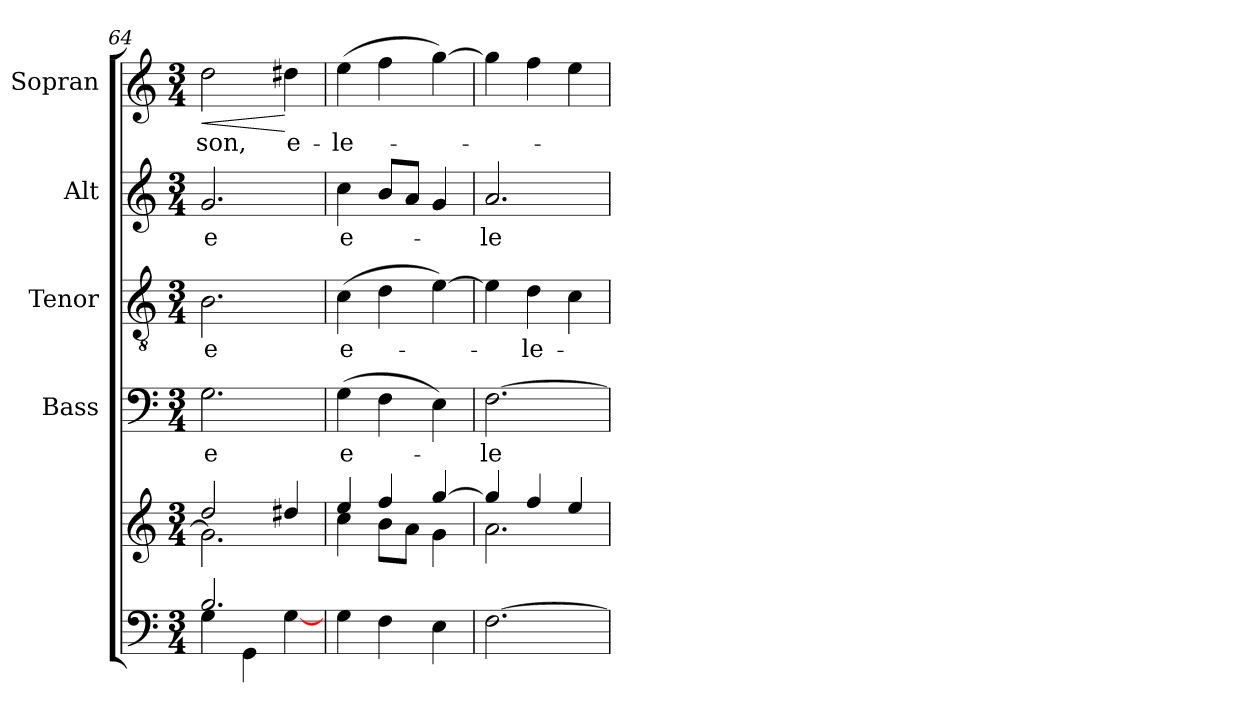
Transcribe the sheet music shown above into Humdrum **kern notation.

**kern	**kern	**kern	**text	**kern	**text	**kern	**text	**kern	**text	**dynam
*part5	*part5	*part4	*part4	*part3	*part3	*part2	*part2	*part1	*part1	*part1
*staff6	*staff5	*staff4	*staff4	*staff3	*staff3	*staff2	*staff2	*staff1	*staff1	*staff1
*	*	*I"Bass	*	*I"Tenor	*	*I"Alt	*	*I"Sopran	*	*
*	*	*I'B.	*	*I'T.	*	*I'A.	*	*I'S.	*	*
*clefF4	*clefG2	*clefF4	*	*clefGv2	*	*clefG2	*	*clefG2	*	*
*k[]	*k[]	*k[]	*	*k[]	*	*k[]	*	*k[]	*	*
*C:	*C:	*C:	*	*C:	*	*C:	*	*C:	*	*
*M3/4	*M3/4	*M3/4	*	*M3/4	*	*M3/4	*	*M3/4	*	*
=64	=64	=64	=64	=64	=64	=64	=64	=64	=64	=64
*^	*^	*	*	*	*	*	*	*	*	*
!	!	!	!	!	!LO:LY:b	!	!LO:LY:b	!	!LO:LY:b	!	!LO:LY:b	!LO:HP:b
2.B/	4G\	2dd/	2.g\]	2.G\	-e	2.B\	-e	2.g/	-e	2dd\	-son,	<
.	4GG\	.	.	.	.	.	.	.	.	.	.	.
!	!	!	!	!	!	!	!	!	!	!	!LO:LY:b	!
.	[<4G\	4dd#X/	.	.	.	.	.	.	.	4dd#X\	e-	[
=65	=65	=65	=65	=65	=65	=65	=65	=65	=65	=65	=65	=65
!	!	!	!	!	!LO:LY:b	!	!LO:LY:b	!	!LO:LY:b	!	!LO:LY:b	!
*v	*v	*	*	*	*	*	*	*	*	*	*	*
4G\	4ee/	4cc\	(>4G\	e-	(>4c\	e-	4cc\	e-	(>4ee\	-le-	.
4F\	4ff/	8b\L	4F\	.	4d\	.	8b/L	.	4ff\	.	.
.	.	8a\J	.	.	.	.	8a/J	.	.	.	.
4E\	[>4gg/	4g\	4E\)	.	[4e\)	.	4g/	.	[4gg\)	.	.
=66	=66	=66	=66	=66	=66	=66	=66	=66	=66	=66	=66
!	!	!	!	!LO:LY:b	!	!	!	!LO:LY:b	!	!	!
[2.F\	4gg/]	2.a\	[2.F\	-le-	4e\]	.	2.a/	-le-	4gg\]	.	.
!	!	!	!	!	!	!LO:LY:b	!	!	!	!	!
.	4ff/	.	.	.	4d\	-le-	.	.	4ff\	.	.
.	4ee/	.	.	.	4c\	.	.	.	4ee\	.	.
*	*v	*v	*	*	*	*	*	*	*	*	*
=	=	=	=	=	=	=	=	=	=	=
*-	*-	*-	*-	*-	*-	*-	*-	*-	*-	*-
